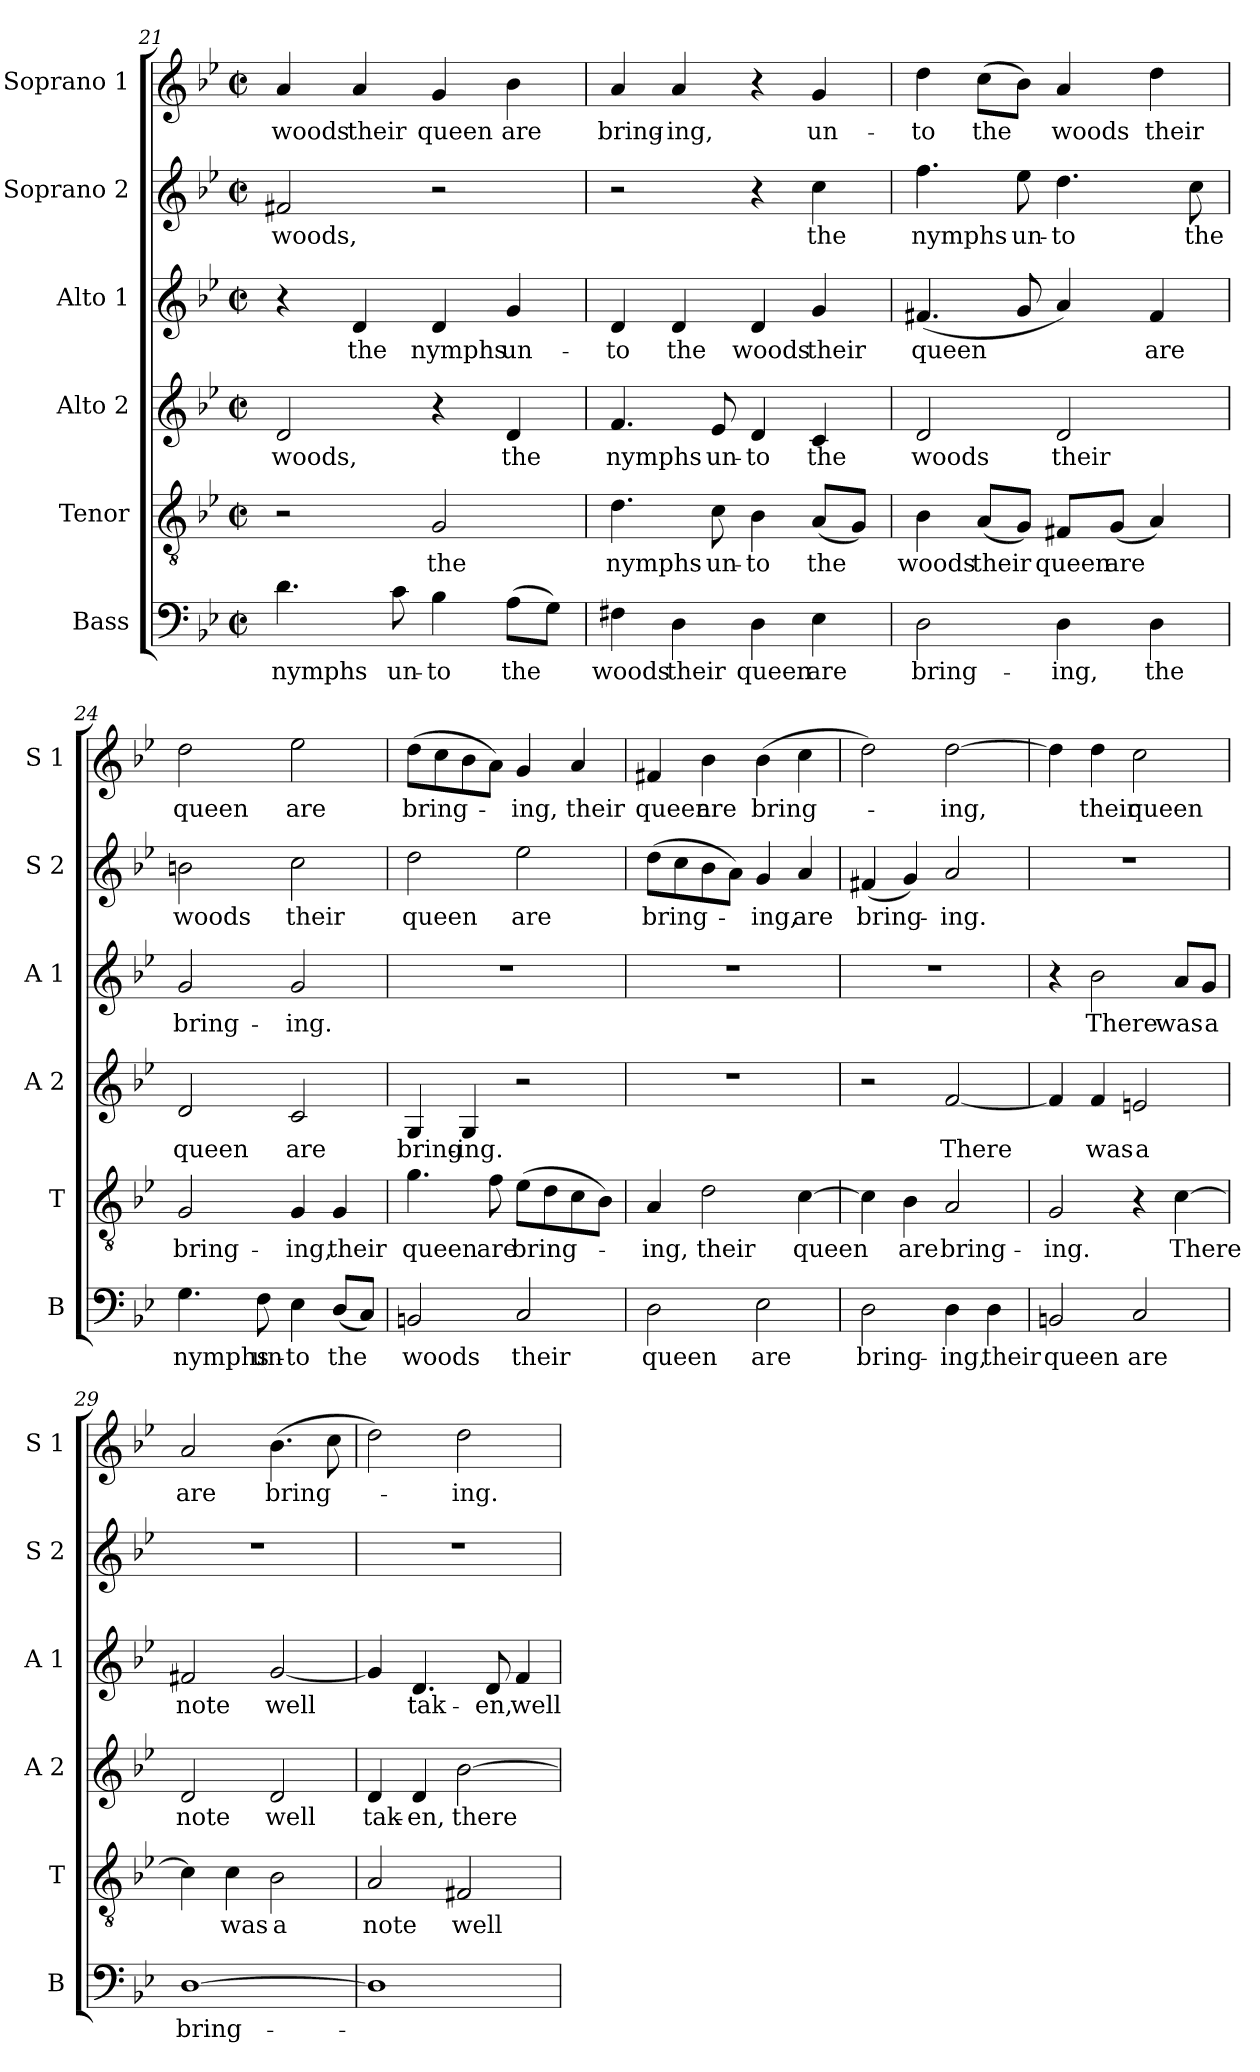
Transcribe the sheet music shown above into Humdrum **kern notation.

**kern	**text	**kern	**text	**kern	**text	**kern	**text	**kern	**text	**kern	**text
*part6	*part6	*part5	*part5	*part4	*part4	*part3	*part3	*part2	*part2	*part1	*part1
*staff6	*staff6	*staff5	*staff5	*staff4	*staff4	*staff3	*staff3	*staff2	*staff2	*staff1	*staff1
*I"Bass	*	*I"Tenor	*	*I"Alto 2	*	*I"Alto 1	*	*I"Soprano 2	*	*I"Soprano 1	*
*I'B	*	*I'T	*	*I'A 2	*	*I'A 1	*	*I'S 2	*	*I'S 1	*
*clefF4	*	*clefGv2	*	*clefG2	*	*clefG2	*	*clefG2	*	*clefG2	*
*k[b-e-]	*	*k[b-e-]	*	*k[b-e-]	*	*k[b-e-]	*	*k[b-e-]	*	*k[b-e-]	*
*B-:	*	*B-:	*	*B-:	*	*B-:	*	*B-:	*	*B-:	*
*M2/2	*	*M2/2	*	*M2/2	*	*M2/2	*	*M2/2	*	*M2/2	*
*met(c|)	*	*met(c|)	*	*met(c|)	*	*met(c|)	*	*met(c|)	*	*met(c|)	*
=21	=21	=21	=21	=21	=21	=21	=21	=21	=21	=21	=21
4.d\	nymphs	2r	.	2d/	woods,	4r	.	2f#X/	woods,	4a/	woods
.	.	.	.	.	.	4d/	the	.	.	4a/	their
8c\	un-	.	.	.	.	.	.	.	.	.	.
4B-\	-to	2G/	the	4r	.	4d/	nymphs	2r	.	4g/	queen
(8A\L	the	.	.	4d/	the	4g/	un-	.	.	4b-\	are
8G\J)	.	.	.	.	.	.	.	.	.	.	.
!!LO:PB:g=z
=22	=22	=22	=22	=22	=22	=22	=22	=22	=22	=22	=22
4F#X\	woods	4.d\	nymphs	4.f/	nymphs	4d/	-to	2r	.	4a/	bring-
4D\	their	.	.	.	.	4d/	the	.	.	4a/	-ing,
.	.	8c\	un-	8e-/	un-	.	.	.	.	.	.
4D\	queen	4B-\	-to	4d/	-to	4d/	woods	4r	.	4r	.
4E-\	are	(8A/L	the	4c/	the	4g/	their	4cc\	the	4g/	un-
.	.	8G/J)	.	.	.	.	.	.	.	.	.
=23	=23	=23	=23	=23	=23	=23	=23	=23	=23	=23	=23
2D\	bring-	4B-\	woods	2d/	woods	(4.f#X/	queen	4.ff\	nymphs	4dd\	-to
.	.	(8A/L	their	.	.	.	.	.	.	(8cc\L	the
.	.	8G/J)	.	.	.	8g/	.	8ee-\	un-	8b-\J)	.
4D\	-ing,	8F#X/L	queen	2d/	their	4a/)	.	4.dd\	-to	4a/	woods
.	.	(8G/J	are	.	.	.	.	.	.	.	.
4D\	the	4A/)	.	.	.	4f#/	are	.	.	4dd\	their
.	.	.	.	.	.	.	.	8cc\	the	.	.
=24	=24	=24	=24	=24	=24	=24	=24	=24	=24	=24	=24
4.G\	nymphs	2G/	bring-	2d/	queen	2g/	bring-	2bn\	woods	2dd\	queen
8F\	un-	.	.	.	.	.	.	.	.	.	.
4E-\	-to	4G/	-ing,	2c/	are	2g/	-ing.	2cc\	their	2ee-\	are
(8D/L	the	4G/	their	.	.	.	.	.	.	.	.
8C/J)	.	.	.	.	.	.	.	.	.	.	.
=25	=25	=25	=25	=25	=25	=25	=25	=25	=25	=25	=25
2BBn/	woods	4.g\	queen	4G/	bring-	1r	.	2dd\	queen	(8dd\L	bring-
.	.	.	.	.	.	.	.	.	.	8cc\	.
.	.	.	.	4G/	-ing.	.	.	.	.	8b-\	.
.	.	8f\	are	.	.	.	.	.	.	8a\J)	.
2C/	their	(8e-\L	bring-	2r	.	.	.	2ee-\	are	4g/	-ing,
.	.	8d\	.	.	.	.	.	.	.	.	.
.	.	8c\	.	.	.	.	.	.	.	4a/	their
.	.	8B-\J)	.	.	.	.	.	.	.	.	.
!!LO:LB:g=z
=26	=26	=26	=26	=26	=26	=26	=26	=26	=26	=26	=26
2D\	queen	4A/	-ing,	1r	.	1r	.	(8dd\L	bring-	4f#X/	queen
.	.	.	.	.	.	.	.	8cc\	.	.	.
.	.	2d\	their	.	.	.	.	8b-\	.	4b-\	are
.	.	.	.	.	.	.	.	8a\J)	.	.	.
2E-\	are	.	.	.	.	.	.	4g/	-ing,	(4b-\	bring-
.	.	[4c\	queen	.	.	.	.	4a/	are	4cc\	.
=27	=27	=27	=27	=27	=27	=27	=27	=27	=27	=27	=27
2D\	bring-	4c\]	.	2r	.	1r	.	(4f#X/	bring-	2dd\)	.
.	.	4B-\	are	.	.	.	.	4g/)	.	.	.
4D\	-ing,	2A/	bring-	[2f/	There	.	.	2a/	-ing.	[2dd\	-ing,
4D\	their	.	.	.	.	.	.	.	.	.	.
=28	=28	=28	=28	=28	=28	=28	=28	=28	=28	=28	=28
2BBn/	queen	2G/	-ing.	4f/]	.	4r	.	1r	.	4dd\]	.
.	.	.	.	4f/	was	2b-\	There	.	.	4dd\	their
2C/	are	4r	.	2en/	a	.	.	.	.	2cc\	queen
.	.	[4c\	There	.	.	8a/L	was	.	.	.	.
.	.	.	.	.	.	8g/J	a	.	.	.	.
=29	=29	=29	=29	=29	=29	=29	=29	=29	=29	=29	=29
[1D	bring-	4c\]	.	2d/	note	2f#X/	note	1r	.	2a/	are
.	.	4c\	was	.	.	.	.	.	.	.	.
.	.	2B-\	a	2d/	well	[2g/	well	.	.	(4.b-\	bring-
.	.	.	.	.	.	.	.	.	.	8cc\	.
=30	=30	=30	=30	=30	=30	=30	=30	=30	=30	=30	=30
1D]	.	2A/	note	4d/	tak-	4g/]	.	1r	.	2dd\)	.
.	.	.	.	4d/	-en,	4.d/	tak-	.	.	.	.
.	.	2F#X/	well	[2b-\	there	.	.	.	.	2dd\	-ing.
.	.	.	.	.	.	8d/	-en,	.	.	.	.
.	.	.	.	.	.	4f/	well	.	.	.	.
=	=	=	=	=	=	=	=	=	=	=	=
*-	*-	*-	*-	*-	*-	*-	*-	*-	*-	*-	*-
